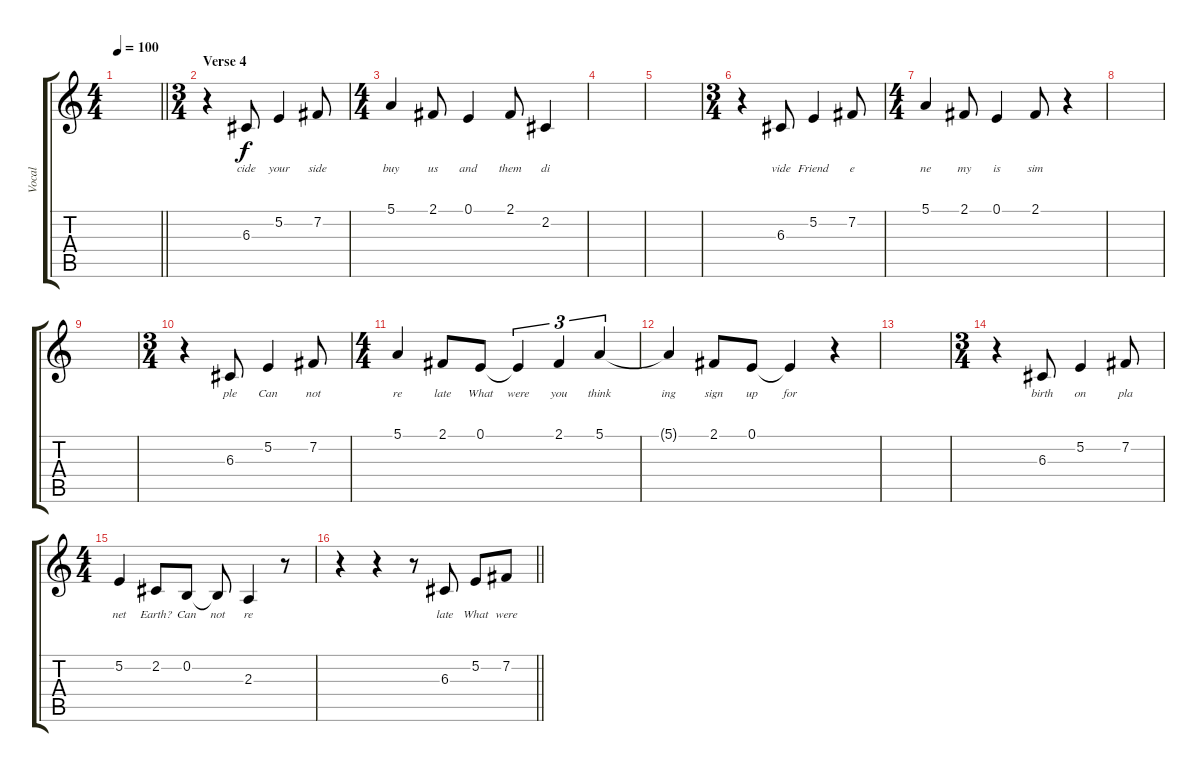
\track ("Vocal" "Vocal") {instrument acousticgrandpiano}
\staff {score tabs}
\tuning (E4 B3 G3 D3 A2 E2) {hide}
\ts (4 4)
\tempo 100
\clef g2
\barLineRight lightlight
\ks c
|
\ts (3 4)
\section ("" "Verse 4")
r.4 6.3.8{lyrics (0 "cide") lyrics (1 "") lyrics (2 "") lyrics (3 "") lyrics (4 "")} 5.2.4{lyrics (0 "your") lyrics (1 "") lyrics (2 "") lyrics (3 "") lyrics (4 "")} 7.2.8{lyrics (0 "side") lyrics (1 "") lyrics (2 "") lyrics (3 "") lyrics (4 "")} |
\ts (4 4)
5.1.4{lyrics (0 "buy") lyrics (1 "") lyrics (2 "") lyrics (3 "") lyrics (4 "")} 2.1.8{lyrics (0 "us") lyrics (1 "") lyrics (2 "") lyrics (3 "") lyrics (4 "")} 0.1.4{lyrics (0 "and") lyrics (1 "") lyrics (2 "") lyrics (3 "") lyrics (4 "")} 2.1.8{lyrics (0 "them") lyrics (1 "") lyrics (2 "") lyrics (3 "") lyrics (4 "")} 2.2.4{lyrics (0 "di") lyrics (1 "") lyrics (2 "") lyrics (3 "") lyrics (4 "")} |
|
|
\ts (3 4)
r.4 6.3.8{lyrics (0 "vide") lyrics (1 "") lyrics (2 "") lyrics (3 "") lyrics (4 "")} 5.2.4{lyrics (0 "Friend") lyrics (1 "") lyrics (2 "") lyrics (3 "") lyrics (4 "")} 7.2.8{lyrics (0 "e") lyrics (1 "") lyrics (2 "") lyrics (3 "") lyrics (4 "")} |
\ts (4 4)
5.1.4{lyrics (0 "ne") lyrics (1 "") lyrics (2 "") lyrics (3 "") lyrics (4 "")} 2.1.8{lyrics (0 "my") lyrics (1 "") lyrics (2 "") lyrics (3 "") lyrics (4 "")} 0.1.4{lyrics (0 "is") lyrics (1 "") lyrics (2 "") lyrics (3 "") lyrics (4 "")} 2.1.8{lyrics (0 "sim") lyrics (1 "") lyrics (2 "") lyrics (3 "") lyrics (4 "")} r.4 |
|
|
\ts (3 4)
r.4 6.3.8{lyrics (0 "ple") lyrics (1 "") lyrics (2 "") lyrics (3 "") lyrics (4 "")} 5.2.4{lyrics (0 "Can") lyrics (1 "") lyrics (2 "") lyrics (3 "") lyrics (4 "")} 7.2.8{lyrics (0 "not") lyrics (1 "") lyrics (2 "") lyrics (3 "") lyrics (4 "")} |
\ts (4 4)
5.1.4{lyrics (0 "re") lyrics (1 "") lyrics (2 "") lyrics (3 "") lyrics (4 "")} 2.1.8{lyrics (0 "late") lyrics (1 "") lyrics (2 "") lyrics (3 "") lyrics (4 "")} 0.1.8{lyrics (0 "What") lyrics (1 "") lyrics (2 "") lyrics (3 "") lyrics (4 "")} 0.1{t}.4{tu (3 2) lyrics (0 "were") lyrics (1 "") lyrics (2 "") lyrics (3 "") lyrics (4 "")} 2.1.4{tu (3 2) lyrics (0 "you") lyrics (1 "") lyrics (2 "") lyrics (3 "") lyrics (4 "")} 5.1.4{tu (3 2) lyrics (0 "think") lyrics (1 "") lyrics (2 "") lyrics (3 "") lyrics (4 "")} |
5.1{t}.4{lyrics (0 "ing") lyrics (1 "") lyrics (2 "") lyrics (3 "") lyrics (4 "")} 2.1.8{lyrics (0 "sign") lyrics (1 "") lyrics (2 "") lyrics (3 "") lyrics (4 "")} 0.1.8{lyrics (0 "up") lyrics (1 "") lyrics (2 "") lyrics (3 "") lyrics (4 "")} 0.1{t}.4{lyrics (0 "for") lyrics (1 "") lyrics (2 "") lyrics (3 "") lyrics (4 "")} r.4 |
|
\ts (3 4)
r.4 6.3.8{lyrics (0 "birth") lyrics (1 "") lyrics (2 "") lyrics (3 "") lyrics (4 "")} 5.2.4{lyrics (0 "on") lyrics (1 "") lyrics (2 "") lyrics (3 "") lyrics (4 "")} 7.2.8{lyrics (0 "pla") lyrics (1 "") lyrics (2 "") lyrics (3 "") lyrics (4 "")} |
\ts (4 4)
5.2.4{lyrics (0 "net") lyrics (1 "") lyrics (2 "") lyrics (3 "") lyrics (4 "")} 2.2.8{lyrics (0 "Earth?") lyrics (1 "") lyrics (2 "") lyrics (3 "") lyrics (4 "")} 0.2.8{lyrics (0 "Can") lyrics (1 "") lyrics (2 "") lyrics (3 "") lyrics (4 "")} 0.2{t}.8{lyrics (0 "not") lyrics (1 "") lyrics (2 "") lyrics (3 "") lyrics (4 "")} 2.3.4{lyrics (0 "re") lyrics (1 "") lyrics (2 "") lyrics (3 "") lyrics (4 "")} r.8 |
\barLineRight lightlight
r.4 r.4 r.8 6.3.8{lyrics (0 "late") lyrics (1 "") lyrics (2 "") lyrics (3 "") lyrics (4 "")} 5.2.8{lyrics (0 "What") lyrics (1 "") lyrics (2 "") lyrics (3 "") lyrics (4 "")} 7.2.8{lyrics (0 "were") lyrics (1 "") lyrics (2 "") lyrics (3 "") lyrics (4 "")}
